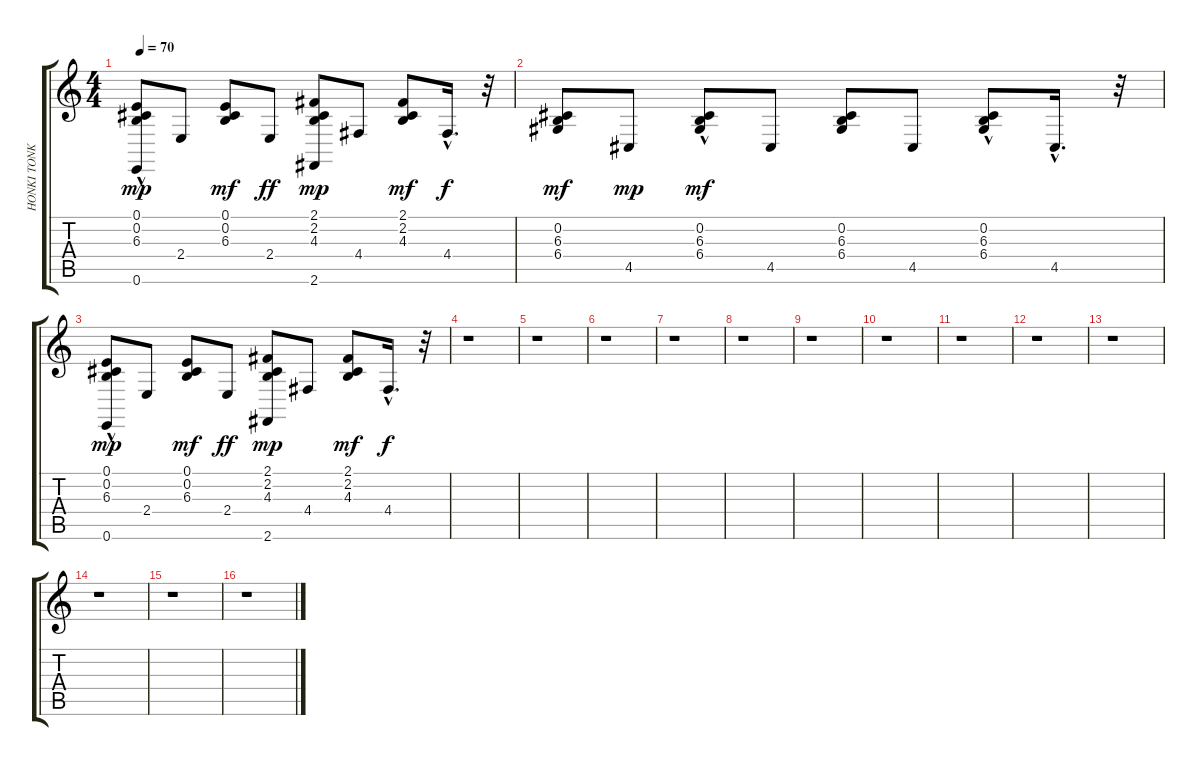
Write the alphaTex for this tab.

\track ("HONKI TONK" "HONKI TONK") {instrument honkytonkpiano}
\staff {score tabs}
\tuning (E4 B3 G3 D3 A2 E2) {hide}
\ts (4 4)
\tempo 70
\clef g2
\ks c
(0.1 0.2 6.3 0.6{hac}).8{dy mp} 2.4.8 (0.1 0.2 6.3).8{dy mf} 2.4.8{dy ff} (2.1 2.2 4.3 2.6).8{dy mp} 4.4.8 (2.1 2.2 4.3).8{dy mf} 4.4{hac}.16{d dy f} r.32 |
(0.2 6.3 6.4).8{dy mf} 4.5.8{dy mp} (0.2 6.3{hac} 6.4).8{dy mf} 4.5.8 (0.2 6.3 6.4).8 4.5.8 (0.2{hac} 6.3 6.4).8 4.5{hac}.16{d} r.32 |
(0.1 0.2 6.3 0.6{hac}).8{dy mp} 2.4.8 (0.1 0.2 6.3).8{dy mf} 2.4.8{dy ff} (2.1 2.2 4.3 2.6).8{dy mp} 4.4.8 (2.1 2.2 4.3).8{dy mf} 4.4{hac}.16{d dy f} r.32 |
r.1 |
r.1 |
r.1 |
r.1 |
r.1 |
r.1 |
r.1 |
r.1 |
r.1 |
r.1 |
r.1 |
r.1 |
r.1
